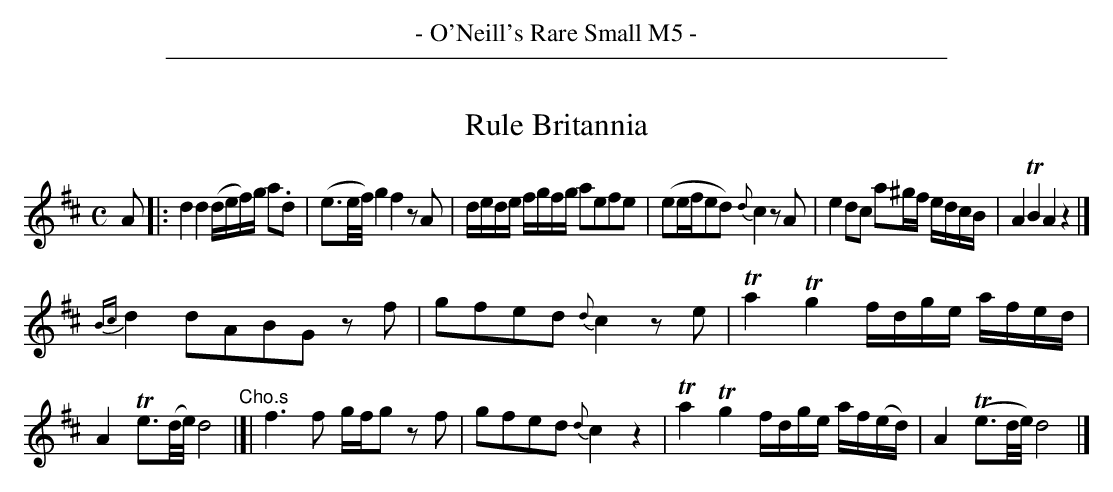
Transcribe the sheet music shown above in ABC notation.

X:1
T: Rule Britannia
M: C
L: 1/16
K: D
A2 |:\
d4 d4 (def)g a2.d2 | (e3e/f/) g4 f4 z2A2 | dede fgfg a2e2f2e2 |\
(e2efe2d2) {d}c4 z2A2 | e4 d2c2 a2^gf edcB | A4 TB4 A4 z4 |]
{Bc}d4 d2A2B2G2 z2f2 | g2f2e2d2 {d}c4 z2e2 | Ta4 Tg4 fdge afed | A4 Te3(d/e/) d8 "^Cho.s"|]|\
f6 f2 gfg2 z2f2 | g2f2e2d2 {d}c4 z4 | Ta4 Tg4 fdge af(ed) | A4 (Te3d/e/) d8 |]
